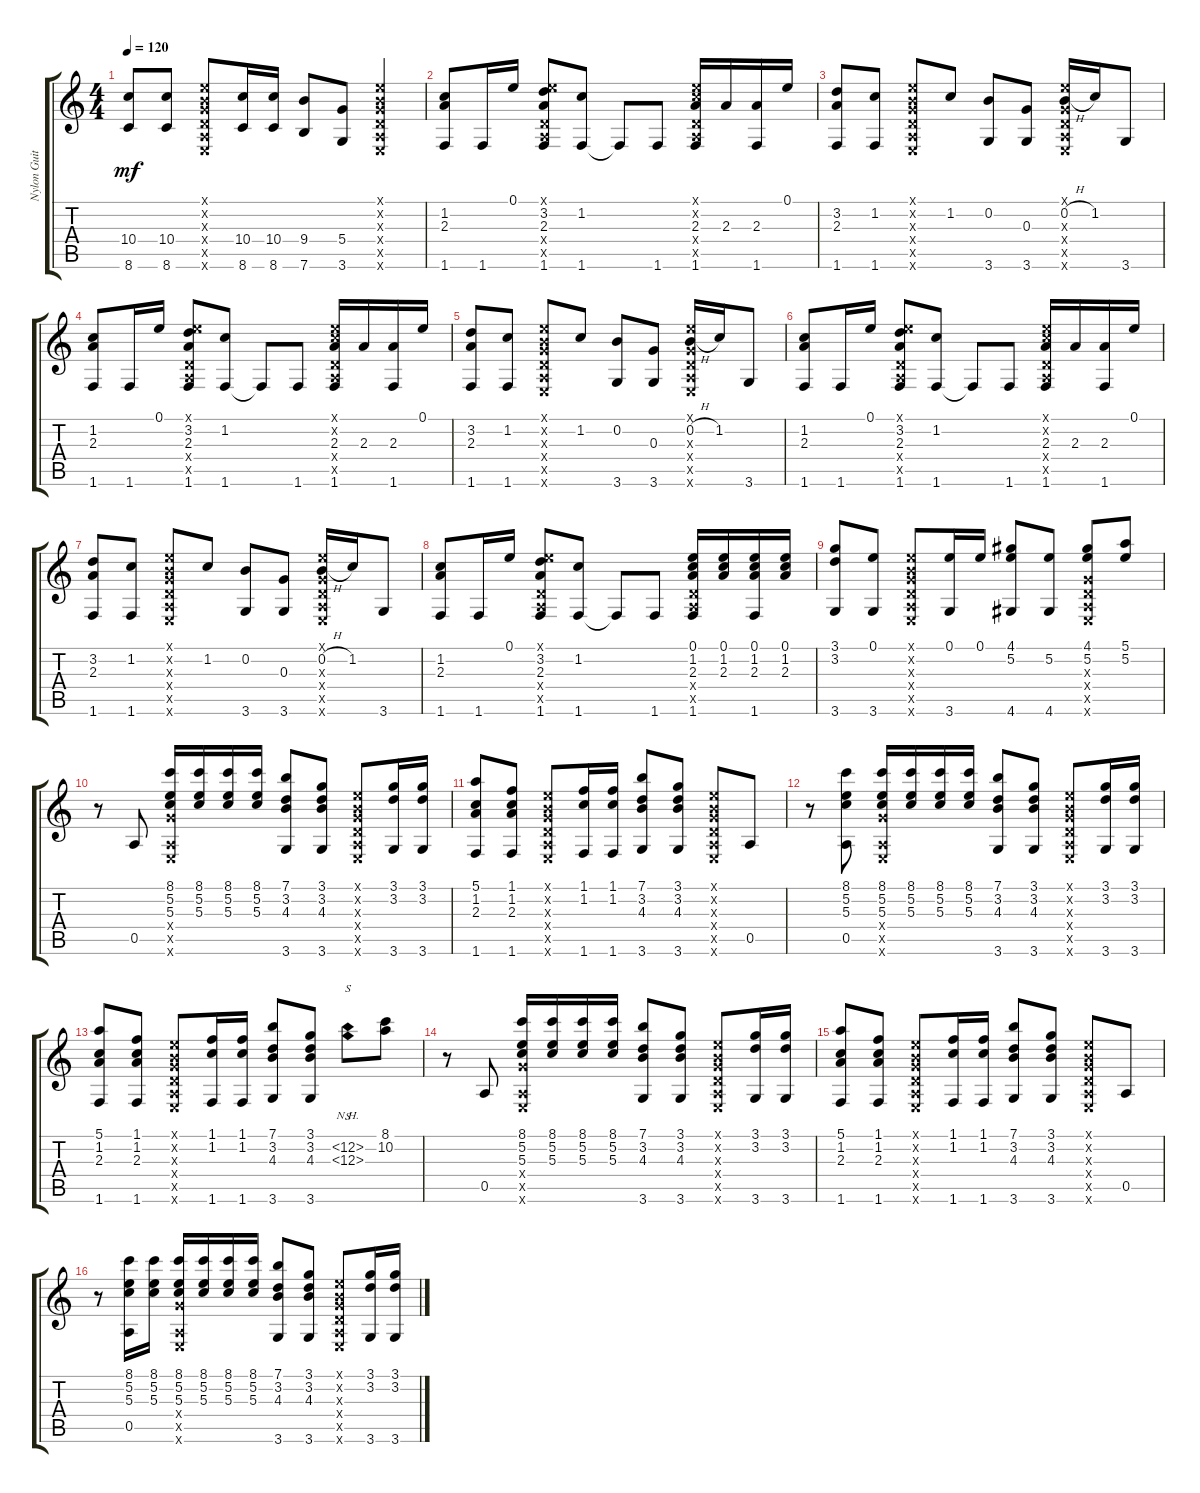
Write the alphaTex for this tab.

\track ("Nylon Guitar" "Nylon Guit") {instrument acousticguitarnylon}
\staff {score tabs}
\tuning (E4 B3 G3 D3 A2 E2) {hide}
\ts (4 4)
\tempo 120
\clef g2
\ks c
(10.4 8.6).8{dy mf} (10.4 8.6).8 (0.1{x} 0.2{x} 0.3{x} 0.4{x} 0.5{x} 0.6{x}).8 (10.4 8.6).16 (10.4 8.6).16 (9.4 7.6).8 (5.4 3.6).8 (0.1{x} 0.2{x} 0.3{x} 0.4{x} 0.5{x} 0.6{x}).4 |
(1.2 2.3 1.6).8 1.6.16 0.1.16 (0.1{x} 3.2 2.3 0.4{x} 0.5{x} 1.6).8 (1.2 1.6).8 1.6{t}.8 1.6.8 (0.1{x} 1.2{x} 2.3 0.4{x} 0.5{x} 1.6).16 2.3.16 (2.3 1.6).16 0.1.16 |
(3.2 2.3 1.6).8 (1.2 1.6).8 (0.1{x} 0.2{x} 0.3{x} 0.4{x} 0.5{x} 0.6{x}).8 1.2.8 (0.2 3.6).8 (0.3 3.6).8 (0.1{x} 0.2{h} 0.3{x} 0.4{x} 0.5{x} 0.6{x}).16 1.2.16 3.6.8 |
(1.2 2.3 1.6).8 1.6.16 0.1.16 (0.1{x} 3.2 2.3 0.4{x} 0.5{x} 1.6).8 (1.2 1.6).8 1.6{t}.8 1.6.8 (0.1{x} 1.2{x} 2.3 0.4{x} 0.5{x} 1.6).16 2.3.16 (2.3 1.6).16 0.1.16 |
(3.2 2.3 1.6).8 (1.2 1.6).8 (0.1{x} 0.2{x} 0.3{x} 0.4{x} 0.5{x} 0.6{x}).8 1.2.8 (0.2 3.6).8 (0.3 3.6).8 (0.1{x} 0.2{h} 0.3{x} 0.4{x} 0.5{x} 0.6{x}).16 1.2.16 3.6.8 |
(1.2 2.3 1.6).8 1.6.16 0.1.16 (0.1{x} 3.2 2.3 0.4{x} 0.5{x} 1.6).8 (1.2 1.6).8 1.6{t}.8 1.6.8 (0.1{x} 1.2{x} 2.3 0.4{x} 0.5{x} 1.6).16 2.3.16 (2.3 1.6).16 0.1.16 |
(3.2 2.3 1.6).8 (1.2 1.6).8 (0.1{x} 0.2{x} 0.3{x} 0.4{x} 0.5{x} 0.6{x}).8 1.2.8 (0.2 3.6).8 (0.3 3.6).8 (0.1{x} 0.2{h} 0.3{x} 0.4{x} 0.5{x} 0.6{x}).16 1.2.16 3.6.8 |
(1.2 2.3 1.6).8 1.6.16 0.1.16 (0.1{x} 3.2 2.3 0.4{x} 0.5{x} 1.6).8 (1.2 1.6).8 1.6{t}.8 1.6.8 (0.1 1.2 2.3 0.4{x} 0.5{x} 1.6).16 (0.1 1.2 2.3).16 (0.1 1.2 2.3 1.6).16 (0.1 1.2 2.3).16 |
(3.1 3.2 3.6).8 (0.1 3.6).8 (0.1{x} 0.2{x} 0.3{x} 0.4{x} 0.5{x} 0.6{x}).8 (0.1 3.6).16 0.1.16 (4.1 5.2 4.6).8 (5.2 4.6).8 (4.1 5.2 0.3{x} 0.4{x} 0.5{x} 0.6{x}).8 (5.1 5.2).8 |
r.8 0.5.8 (8.1 5.2 5.3 5.4{x} 0.5{x} 0.6{x}).16 (8.1 5.2 5.3).16 (8.1 5.2 5.3).16 (8.1 5.2 5.3).16 (7.1 3.2 4.3 3.6).8 (3.1 3.2 4.3 3.6).8 (0.1{x} 0.2{x} 0.3{x} 0.4{x} 0.5{x} 0.6{x}).8 (3.1 3.2 3.6).16 (3.1 3.2 3.6).16 |
(5.1 1.2 2.3 1.6).8 (1.1 1.2 2.3 1.6).8 (0.1{x} 0.2{x} 0.3{x} 0.4{x} 0.5{x} 0.6{x}).8 (1.1 1.2 1.6).16 (1.1 1.2 1.6).16 (7.1 3.2 4.3 3.6).8 (3.1 3.2 4.3 3.6).8 (0.1{x} 0.2{x} 0.3{x} 0.4{x} 0.5{x} 0.6{x}).8 0.5.8 |
r.8 (8.1 5.2 5.3 0.5).8 (8.1 5.2 5.3 5.4{x} 0.5{x} 0.6{x}).16 (8.1 5.2 5.3).16 (8.1 5.2 5.3).16 (8.1 5.2 5.3).16 (7.1 3.2 4.3 3.6).8 (3.1 3.2 4.3 3.6).8 (0.1{x} 0.2{x} 0.3{x} 0.4{x} 0.5{x} 0.6{x}).8 (3.1 3.2 3.6).16 (3.1 3.2 3.6).16 |
(5.1 1.2 2.3 1.6).8 (1.1 1.2 2.3 1.6).8 (0.1{x} 0.2{x} 0.3{x} 0.4{x} 0.5{x} 0.6{x}).8 (1.1 1.2 1.6).16 (1.1 1.2 1.6).16 (7.1 3.2 4.3 3.6).8 (3.1 3.2 4.3 3.6).8 (12.2{nh} 12.3{nh}).8{s} (8.1 10.2).8 |
r.8 0.5.8 (8.1 5.2 5.3 5.4{x} 0.5{x} 0.6{x}).16 (8.1 5.2 5.3).16 (8.1 5.2 5.3).16 (8.1 5.2 5.3).16 (7.1 3.2 4.3 3.6).8 (3.1 3.2 4.3 3.6).8 (0.1{x} 0.2{x} 0.3{x} 0.4{x} 0.5{x} 0.6{x}).8 (3.1 3.2 3.6).16 (3.1 3.2 3.6).16 |
(5.1 1.2 2.3 1.6).8 (1.1 1.2 2.3 1.6).8 (0.1{x} 0.2{x} 0.3{x} 0.4{x} 0.5{x} 0.6{x}).8 (1.1 1.2 1.6).16 (1.1 1.2 1.6).16 (7.1 3.2 4.3 3.6).8 (3.1 3.2 4.3 3.6).8 (0.1{x} 0.2{x} 0.3{x} 0.4{x} 0.5{x} 0.6{x}).8 0.5.8 |
r.8 (8.1 5.2 5.3 0.5).16 (8.1 5.2 5.3).16 (8.1 5.2 5.3 5.4{x} 0.5{x} 0.6{x}).16 (8.1 5.2 5.3).16 (8.1 5.2 5.3).16 (8.1 5.2 5.3).16 (7.1 3.2 4.3 3.6).8 (3.1 3.2 4.3 3.6).8 (0.1{x} 0.2{x} 0.3{x} 0.4{x} 0.5{x} 0.6{x}).8 (3.1 3.2 3.6).16 (3.1 3.2 3.6).16
